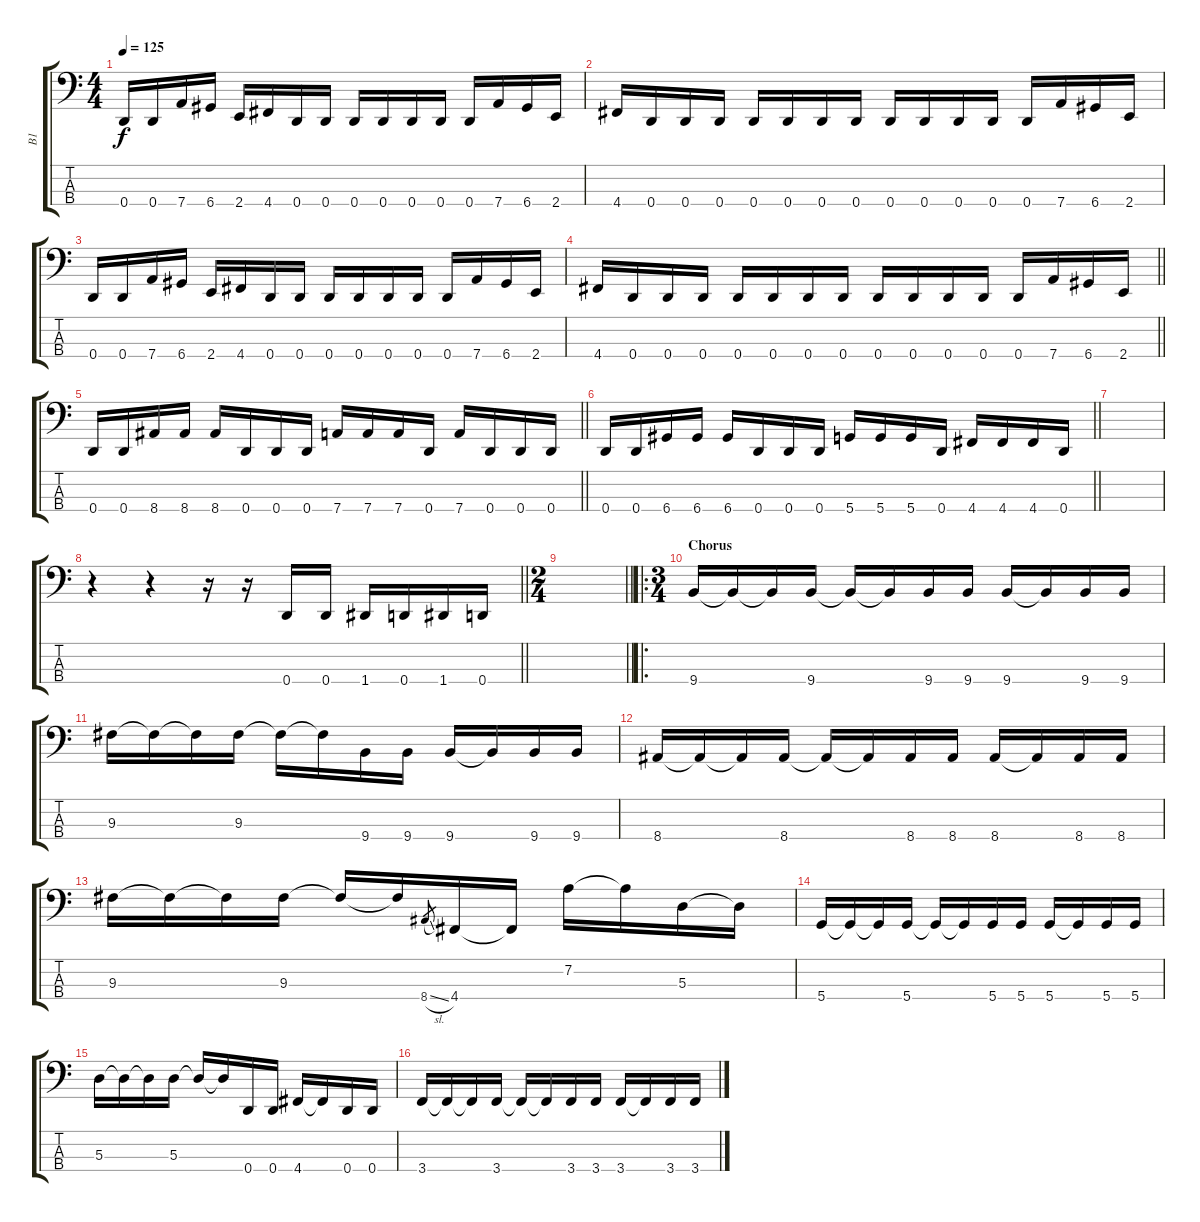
\track ("B1" "B1") {instrument slapbass2}
\staff {score tabs}
\tuning (G2 D2 A1 D1) {hide}
\ts (4 4)
\section ("" "")
\tempo 125
\clef f4
\ks c
0.4.16{dy f} 0.4.16 7.4.16 6.4.16 2.4.16 4.4.16 0.4.16 0.4.16 0.4.16 0.4.16 0.4.16 0.4.16 0.4.16 7.4.16 6.4.16 2.4.16 |
4.4.16 0.4.16 0.4.16 0.4.16 0.4.16 0.4.16 0.4.16 0.4.16 0.4.16 0.4.16 0.4.16 0.4.16 0.4.16 7.4.16 6.4.16 2.4.16 |
0.4.16 0.4.16 7.4.16 6.4.16 2.4.16 4.4.16 0.4.16 0.4.16 0.4.16 0.4.16 0.4.16 0.4.16 0.4.16 7.4.16 6.4.16 2.4.16 |
\barLineRight lightlight
4.4.16 0.4.16 0.4.16 0.4.16 0.4.16 0.4.16 0.4.16 0.4.16 0.4.16 0.4.16 0.4.16 0.4.16 0.4.16 7.4.16 6.4.16 2.4.16 |
\section ("" "")
\barLineRight lightlight
0.4.16 0.4.16 8.4.16 8.4.16 8.4.16 0.4.16 0.4.16 0.4.16 7.4.16 7.4.16 7.4.16 0.4.16 7.4.16 0.4.16 0.4.16 0.4.16 |
\barLineRight lightlight
0.4.16 0.4.16 6.4.16 6.4.16 6.4.16 0.4.16 0.4.16 0.4.16 5.4.16 5.4.16 5.4.16 0.4.16 4.4.16 4.4.16 4.4.16 0.4.16 |
|
\barLineRight lightlight
r.4 r.4 r.16 r.16 0.4.16 0.4.16 1.4.16 0.4.16 1.4.16 0.4.16 |
\ts (2 4)
\barLineRight lightlight
|
\ro
\ts (3 4)
\section ("" "Chorus")
9.4.16 9.4{t}.16 9.4{t}.16 9.4.16 9.4{t}.16 9.4{t}.16 9.4.16 9.4.16 9.4.16 9.4{t}.16 9.4.16 9.4.16 |
9.3.16 9.3{t}.16 9.3{t}.16 9.3.16 9.3{t}.16 9.3{t}.16 9.4.16 9.4.16 9.4.16 9.4{t}.16 9.4.16 9.4.16 |
8.4.16 8.4{t}.16 8.4{t}.16 8.4.16 8.4{t}.16 8.4{t}.16 8.4.16 8.4.16 8.4.16 8.4{t}.16 8.4.16 8.4.16 |
9.3.16 9.3{t}.16 9.3{t}.16 9.3.16 9.3{t}.16 9.3{t}.16 8.4{sl}.8{gr} 4.4.16 4.4{t}.16 7.2.16 7.2{t}.16 5.3.16 5.3{t}.16 |
5.4.16 5.4{t}.16 5.4{t}.16 5.4.16 5.4{t}.16 5.4{t}.16 5.4.16 5.4.16 5.4.16 5.4{t}.16 5.4.16 5.4.16 |
5.3.16 5.3{t}.16 5.3{t}.16 5.3.16 5.3{t}.16 5.3{t}.16 0.4.16 0.4.16 4.4.16 4.4{t}.16 0.4.16 0.4.16 |
3.4.16 3.4{t}.16 3.4{t}.16 3.4.16 3.4{t}.16 3.4{t}.16 3.4.16 3.4.16 3.4.16 3.4{t}.16 3.4.16 3.4.16
